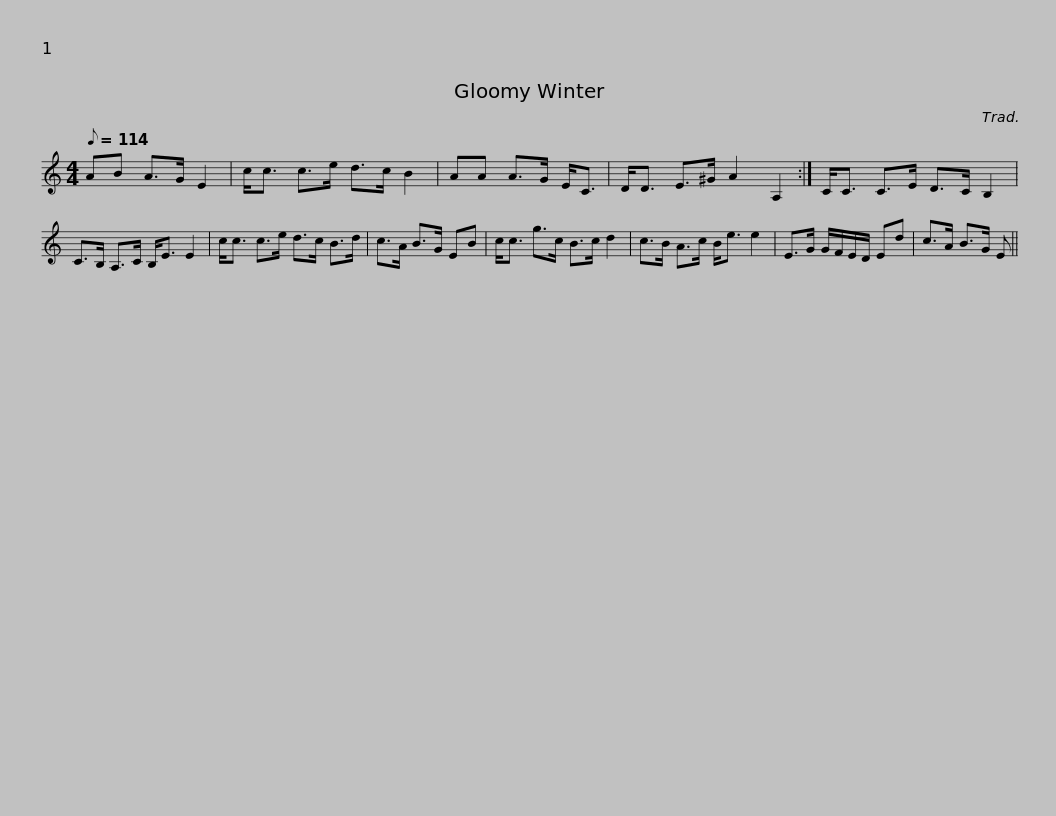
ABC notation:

X:1
L:1/8
Q:1/8=114
M:4/4
I:linebreak $
K:C
V:1 treble
V:1
 AB A>G E2 | c<c c>e d>c B2 | AA A>G E<C | D<D E>^G A2 A,2 :| C<C C>E D>C B,2 |$ %5
 C>B, A,>C B,<E E2 | c<c c>e d>c B>d | c>A B>G EB | c<c g>c B>c d2 | c>B A>c B<e e2 |$ %10
 E>G G/F/E/D/ Ed | c>A B>G E || %12
